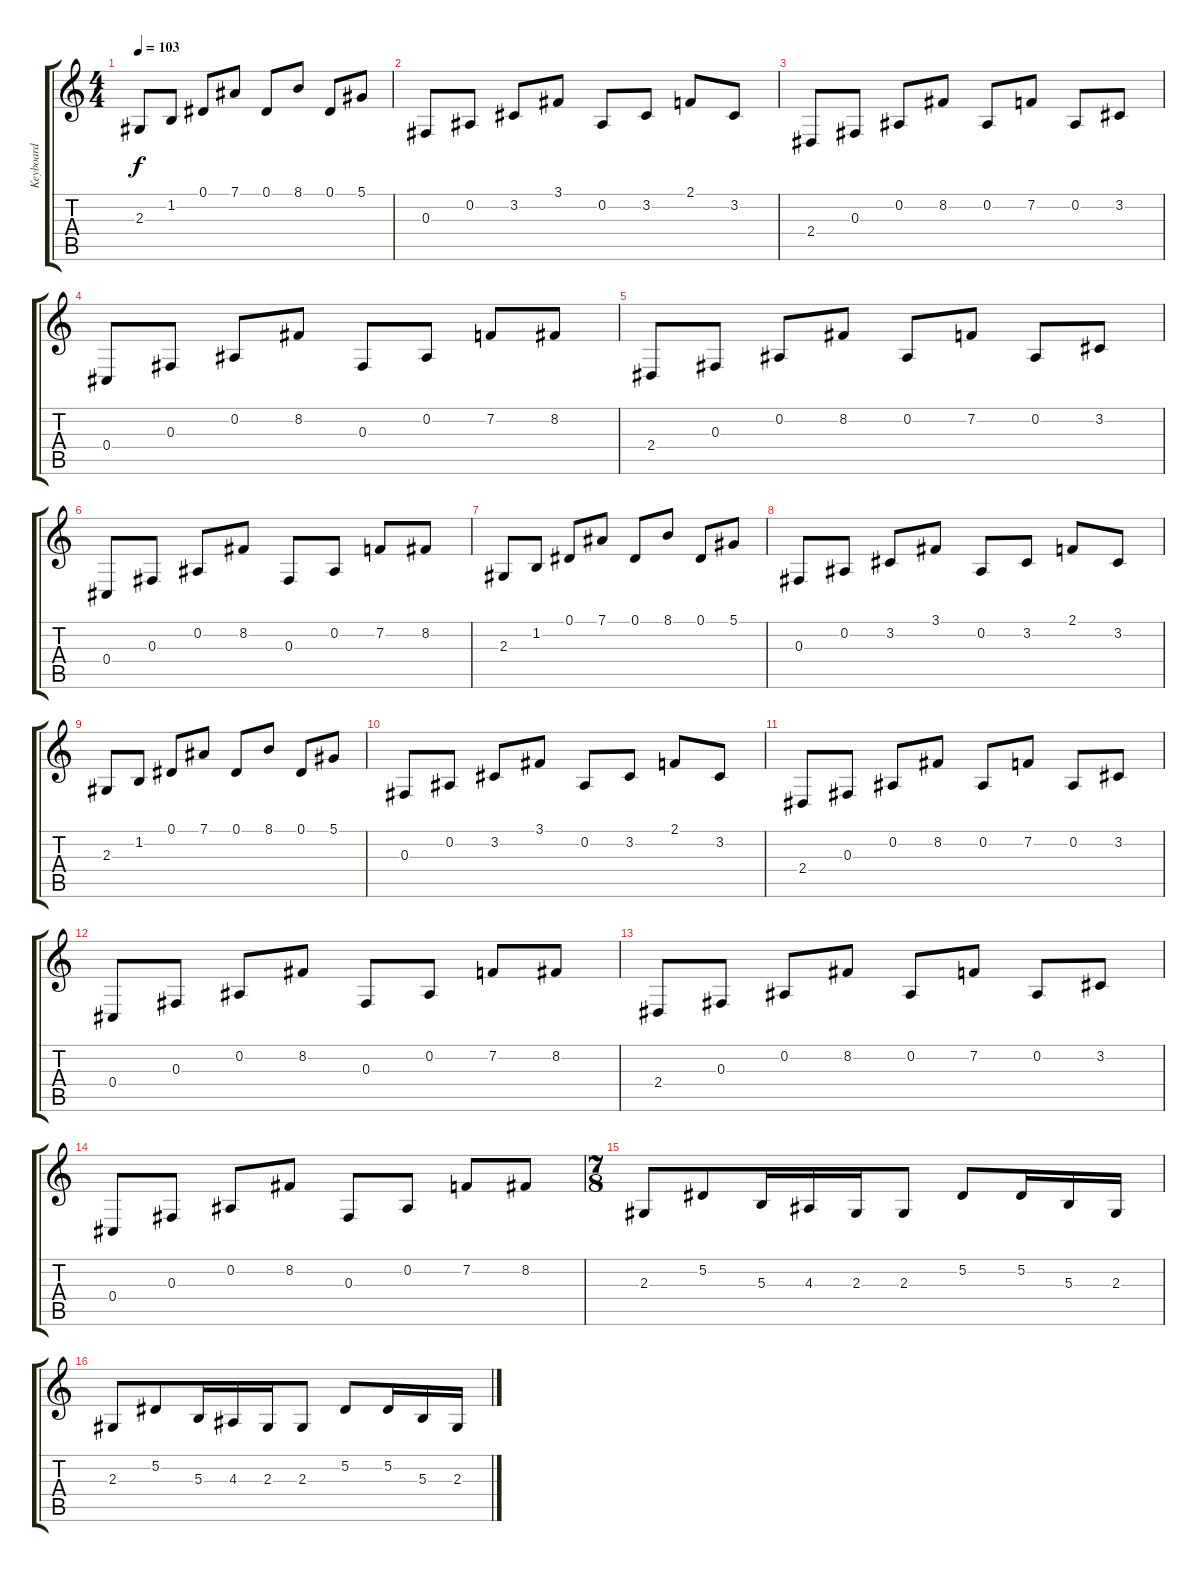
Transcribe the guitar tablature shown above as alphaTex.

\track ("Keyboard" "Keyboard") {instrument acousticgrandpiano}
\staff {score tabs}
\tuning (Eb4 Bb3 Gb3 Db3 Ab2 Eb2) {hide}
\ts (4 4)
\tempo 103
\clef g2
\ks c
2.3.8{dy f} 1.2.8 0.1.8 7.1.8 0.1.8 8.1.8 0.1.8 5.1.8 |
0.3.8 0.2.8 3.2.8 3.1.8 0.2.8 3.2.8 2.1.8 3.2.8 |
2.4.8 0.3.8 0.2.8 8.2.8 0.2.8 7.2.8 0.2.8 3.2.8 |
0.4.8 0.3.8 0.2.8 8.2.8 0.3.8 0.2.8 7.2.8 8.2.8 |
2.4.8 0.3.8 0.2.8 8.2.8 0.2.8 7.2.8 0.2.8 3.2.8 |
0.4.8 0.3.8 0.2.8 8.2.8 0.3.8 0.2.8 7.2.8 8.2.8 |
2.3.8 1.2.8 0.1.8 7.1.8 0.1.8 8.1.8 0.1.8 5.1.8 |
0.3.8 0.2.8 3.2.8 3.1.8 0.2.8 3.2.8 2.1.8 3.2.8 |
2.3.8 1.2.8 0.1.8 7.1.8 0.1.8 8.1.8 0.1.8 5.1.8 |
0.3.8 0.2.8 3.2.8 3.1.8 0.2.8 3.2.8 2.1.8 3.2.8 |
2.4.8 0.3.8 0.2.8 8.2.8 0.2.8 7.2.8 0.2.8 3.2.8 |
0.4.8 0.3.8 0.2.8 8.2.8 0.3.8 0.2.8 7.2.8 8.2.8 |
2.4.8 0.3.8 0.2.8 8.2.8 0.2.8 7.2.8 0.2.8 3.2.8 |
0.4.8 0.3.8 0.2.8 8.2.8 0.3.8 0.2.8 7.2.8 8.2.8 |
\ts (7 8)
2.3.8{volume 12} 5.2.8 5.3.16 4.3.16 2.3.16 2.3.8 5.2.8 5.2.16 5.3.16 2.3.16 |
2.3.8 5.2.8 5.3.16 4.3.16 2.3.16 2.3.8 5.2.8 5.2.16 5.3.16 2.3.16
